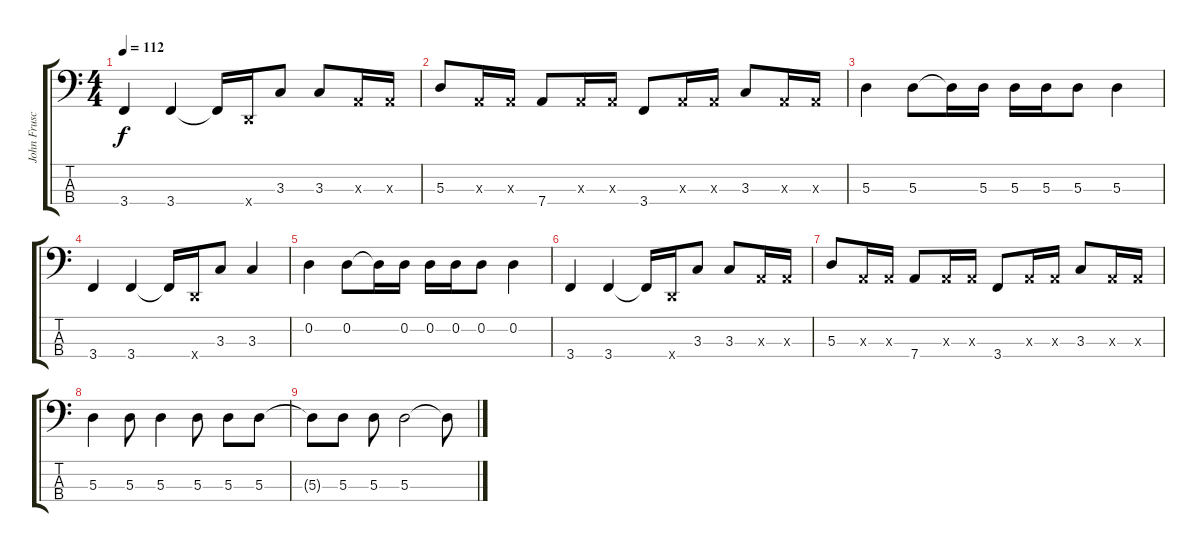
\track ("John Frusciante" "John Frusc") {instrument electricbassfinger}
\staff {score tabs}
\tuning (G2 D2 A1 D1) {hide}
\ts (4 4)
\tempo 112
\clef f4
\ks c
3.4.4{dy f} 3.4.4 3.4{t}.16 0.4{x}.16 3.3.8 3.3.8 0.3{x}.16 0.3{x}.16 |
5.3.8 0.3{x}.16 0.3{x}.16 7.4.8 0.3{x}.16 0.3{x}.16 3.4.8 0.3{x}.16 0.3{x}.16 3.3.8 0.3{x}.16 0.3{x}.16 |
5.3.4 5.3.8 5.3{t}.16 5.3.16 5.3.16 5.3.16 5.3.8 5.3.4 |
3.4.4 3.4.4 3.4{t}.16 0.4{x}.16 3.3.8 3.3.4 |
0.2.4 0.2.8 0.2{t}.16 0.2.16 0.2.16 0.2.16 0.2.8 0.2.4 |
3.4.4 3.4.4 3.4{t}.16 0.4{x}.16 3.3.8 3.3.8 0.3{x}.16 0.3{x}.16 |
5.3.8 0.3{x}.16 0.3{x}.16 7.4.8 0.3{x}.16 0.3{x}.16 3.4.8 0.3{x}.16 0.3{x}.16 3.3.8 0.3{x}.16 0.3{x}.16 |
5.3.4 5.3.8 5.3.4 5.3.8 5.3.8 5.3.8 |
5.3{t}.8 5.3.8 5.3.8 5.3.2 5.3{t}.8
